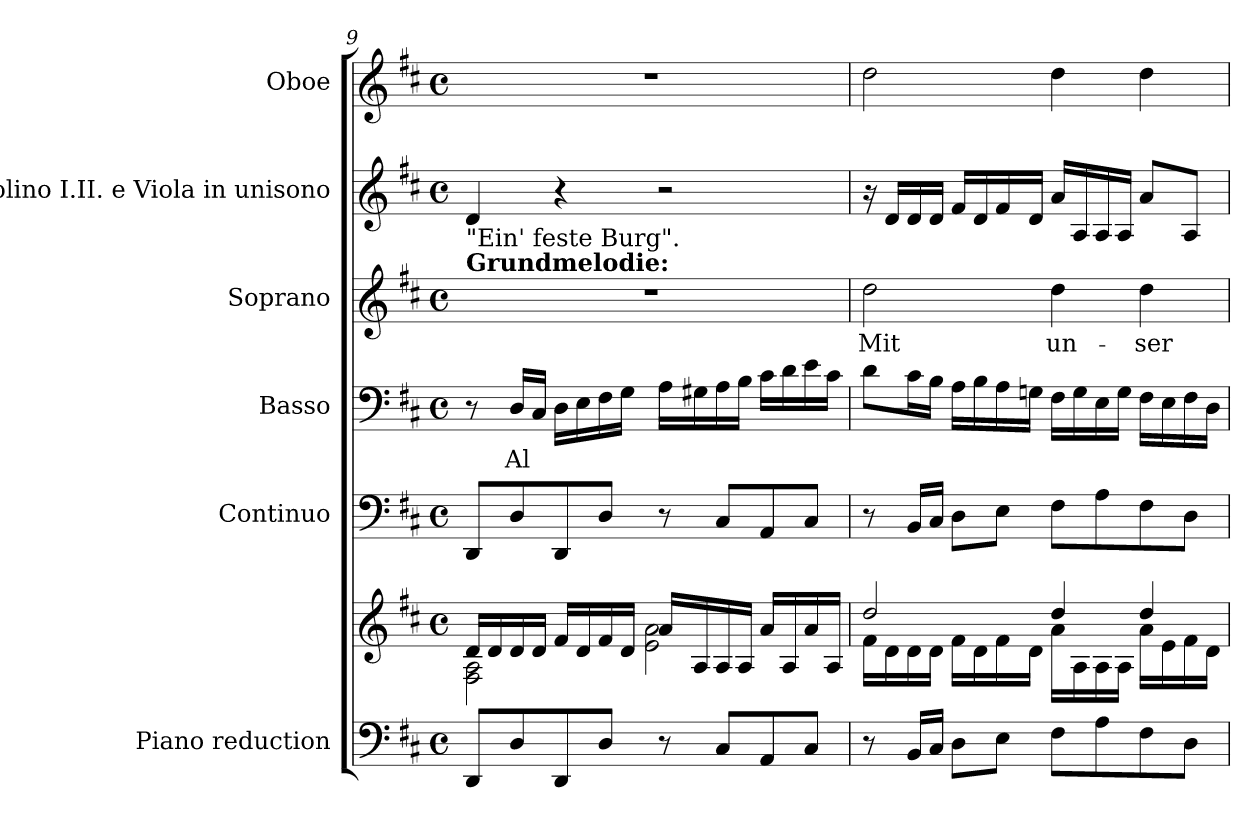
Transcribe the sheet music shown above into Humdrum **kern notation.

**kern	**kern	**kern	**kern	**text	**kern	**text	**kern	**kern
*part6	*part6	*part5	*part4	*part4	*part3	*part3	*part2	*part1
*staff7	*staff6	*staff5	*staff4	*staff4	*staff3	*staff3	*staff2	*staff1
*I"Piano reduction	*	*I"Continuo	*I"Basso	*	*I"Soprano	*	*I"Violino I.II. e Viola in unisono	*I"Oboe
*I'Pno	*	*	*	*	*	*	*	*I'Ob
!!LO:LB:g=z
*clefF4	*clefG2	*clefF4	*clefF4	*	*clefG2	*	*clefG2	*clefG2
*k[f#c#]	*k[f#c#]	*k[f#c#]	*k[f#c#]	*	*k[f#c#]	*	*k[f#c#]	*k[f#c#]
*M4/4	*M4/4	*M4/4	*M4/4	*	*M4/4	*	*M4/4	*M4/4
*met(c)	*met(c)	*met(c)	*met(c)	*	*met(c)	*	*met(c)	*met(c)
=9	=9	=9	=9	=9	=9	=9	=9	=9
*	*^	*	*	*	*	*	*	*
!	!	!	!	!	!	!LO:TX:a:B:t=Grundmelodie&colon;	!	!	!
!	!	!	!	!	!	!LO:TX:a:t="Ein' feste Burg".	!	!	!
8DD/L	16d/LL	2F#\ 2A\	8DD/L	8r	.	1r	.	4d/	1r
.	16d/	.	.	.	.	.	.	.	.
!	!	!	!	!	!LO:LY:b	!	!	!	!
8D/	16d/	.	8D/	16D/LL	Al	.	.	.	.
.	16d/JJ	.	.	16C#/JJ	.	.	.	.	.
8DD/	16f#/LL	.	8DD/	16D\LL	.	.	.	4r	.
.	16d/	.	.	16E\	.	.	.	.	.
8D/J	16f#/	.	8D/J	16F#\	.	.	.	.	.
.	16d/JJ	.	.	16G\JJ	.	.	.	.	.
8r	16a/LL	2e\ 2a\	8r	16A\LL	.	.	.	2r	.
.	16A/	.	.	16G#X\	.	.	.	.	.
8C#/L	16A/	.	8C#/L	16A\	.	.	.	.	.
.	16A/JJ	.	.	16B\JJ	.	.	.	.	.
8AA/	16a/LL	.	8AA/	16c#\LL	.	.	.	.	.
.	16A/	.	.	16d\	.	.	.	.	.
8C#/J	16a/	.	8C#/J	16e\	.	.	.	.	.
.	16A/JJ	.	.	16c#\JJ	.	.	.	.	.
=10	=10	=10	=10	=10	=10	=10	=10	=10	=10
!	!	!	!	!	!	!	!LO:LY:b	!	!
8r	2dd/	16f#\LL	8r	8d\L	.	2dd\	Mit	16r	2dd\
.	.	16d\	.	.	.	.	.	16d/LL	.
16BB/LL	.	16d\	16BB/LL	16c#\L	.	.	.	16d/	.
16C#/JJ	.	16d\JJ	16C#/JJ	16B\JJ	.	.	.	16d/JJ	.
8D\L	.	16f#\LL	8D\L	16A\LL	.	.	.	16f#/LL	.
.	.	16d\	.	16B\	.	.	.	16d/	.
8E\J	.	16f#\	8E\J	16A\	.	.	.	16f#/	.
.	.	16d\JJ	.	16Gn\JJ	.	.	.	16d/JJ	.
!	!	!	!	!	!	!	!LO:LY:b	!	!
8F#\L	4dd/	16a\LL	8F#\L	16F#\LL	.	4dd\	un-	16a/LL	4dd\
.	.	16A\	.	16G\	.	.	.	16A/	.
8A\	.	16A\	8A\	16E\	.	.	.	16A/	.
.	.	16A\JJ	.	16G\JJ	.	.	.	16A/JJ	.
!	!	!	!	!	!	!	!LO:LY:b	!	!
8F#\	4dd/	16a\LL	8F#\	16F#\LL	.	4dd\	-ser	8a/L	4dd\
.	.	16e\	.	16E\	.	.	.	.	.
8D\J	.	16f#\	8D\J	16F#\	.	.	.	8A/J	.
.	.	16d\JJ	.	16D\JJ	.	.	.	.	.
*	*v	*v	*	*	*	*	*	*	*
=	=	=	=	=	=	=	=	=
*-	*-	*-	*-	*-	*-	*-	*-	*-
